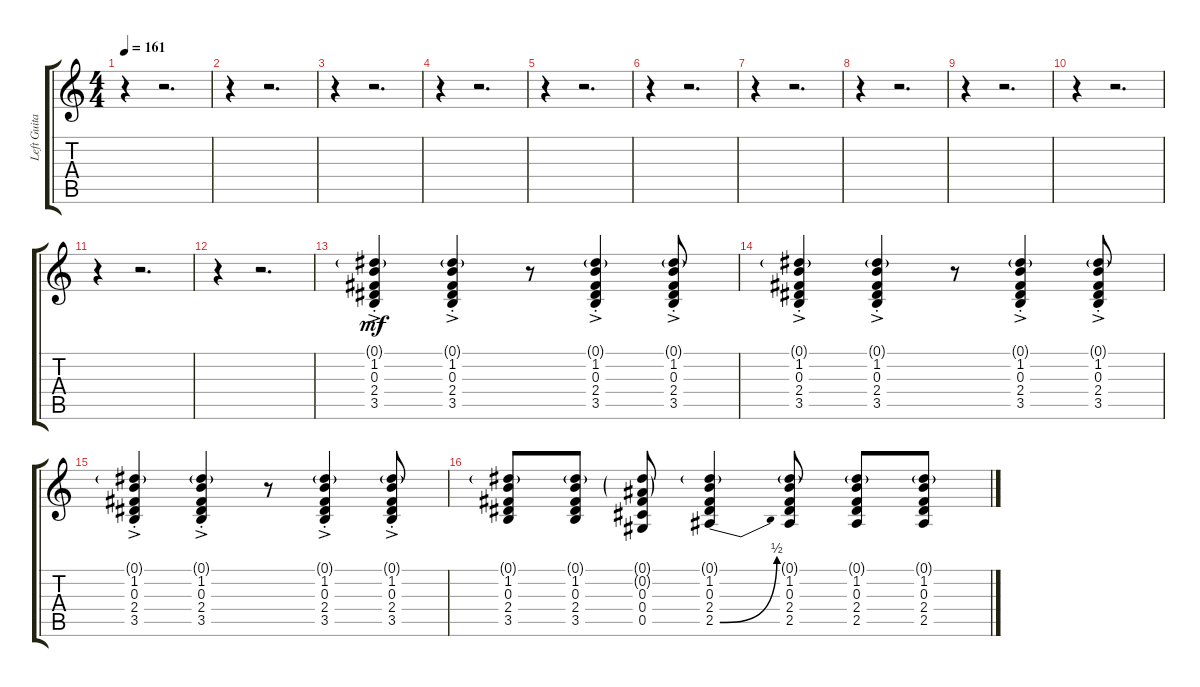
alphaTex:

\track ("Left Guitar" "Left Guita") {instrument distortionguitar}
\staff {score tabs}
\tuning (Eb4 Bb3 Gb3 Db3 Ab2 Eb2) {hide}
\ts (4 4)
\tempo 161
\clef g2
\ks c
r.4{dy mf} r.2{d} |
r.4 r.2{d} |
r.4 r.2{d} |
r.4 r.2{d} |
r.4 r.2{d} |
r.4 r.2{d} |
r.4 r.2{d} |
r.4 r.2{d} |
r.4 r.2{d} |
r.4 r.2{d} |
r.4 r.2{d} |
r.4 r.2{d} |
(0.1{g} 1.2 0.3 2.4 3.5{ac st}).4 (0.1{g} 1.2 0.3 2.4 3.5{ac st}).4 r.8 (0.1{g} 1.2 0.3{ac st} 2.4 3.5{ac st}).4 (0.1{g} 1.2 0.3{ac st} 2.4 3.5{ac st}).8 |
(0.1{g} 1.2 0.3 2.4 3.5{ac st}).4 (0.1{g} 1.2 0.3 2.4 3.5{ac st}).4 r.8 (0.1{g} 1.2 0.3{ac st} 2.4 3.5{ac st}).4 (0.1{g} 1.2 0.3{ac st} 2.4 3.5{ac st}).8 |
(0.1{g} 1.2 0.3 2.4 3.5{ac st}).4 (0.1{g} 1.2 0.3 2.4 3.5{ac st}).4 r.8 (0.1{g} 1.2 0.3{ac st} 2.4 3.5{ac st}).4 (0.1{g} 1.2 0.3{ac st} 2.4 3.5{ac st}).8 |
(0.1{g} 1.2 0.3 2.4 3.5).8 (0.1{g} 1.2 0.3 2.4 3.5).8 (0.1{g} 0.2{g} 0.3 0.4 0.5).8 (0.1{g} 1.2 0.3 2.4 2.5{be (bend 0 0 60 2)}).4 (0.1{g} 1.2 0.3 2.4 2.5).8 (0.1{g} 1.2 0.3 2.4 2.5).8 (0.1{g} 1.2 0.3 2.4 2.5).8
